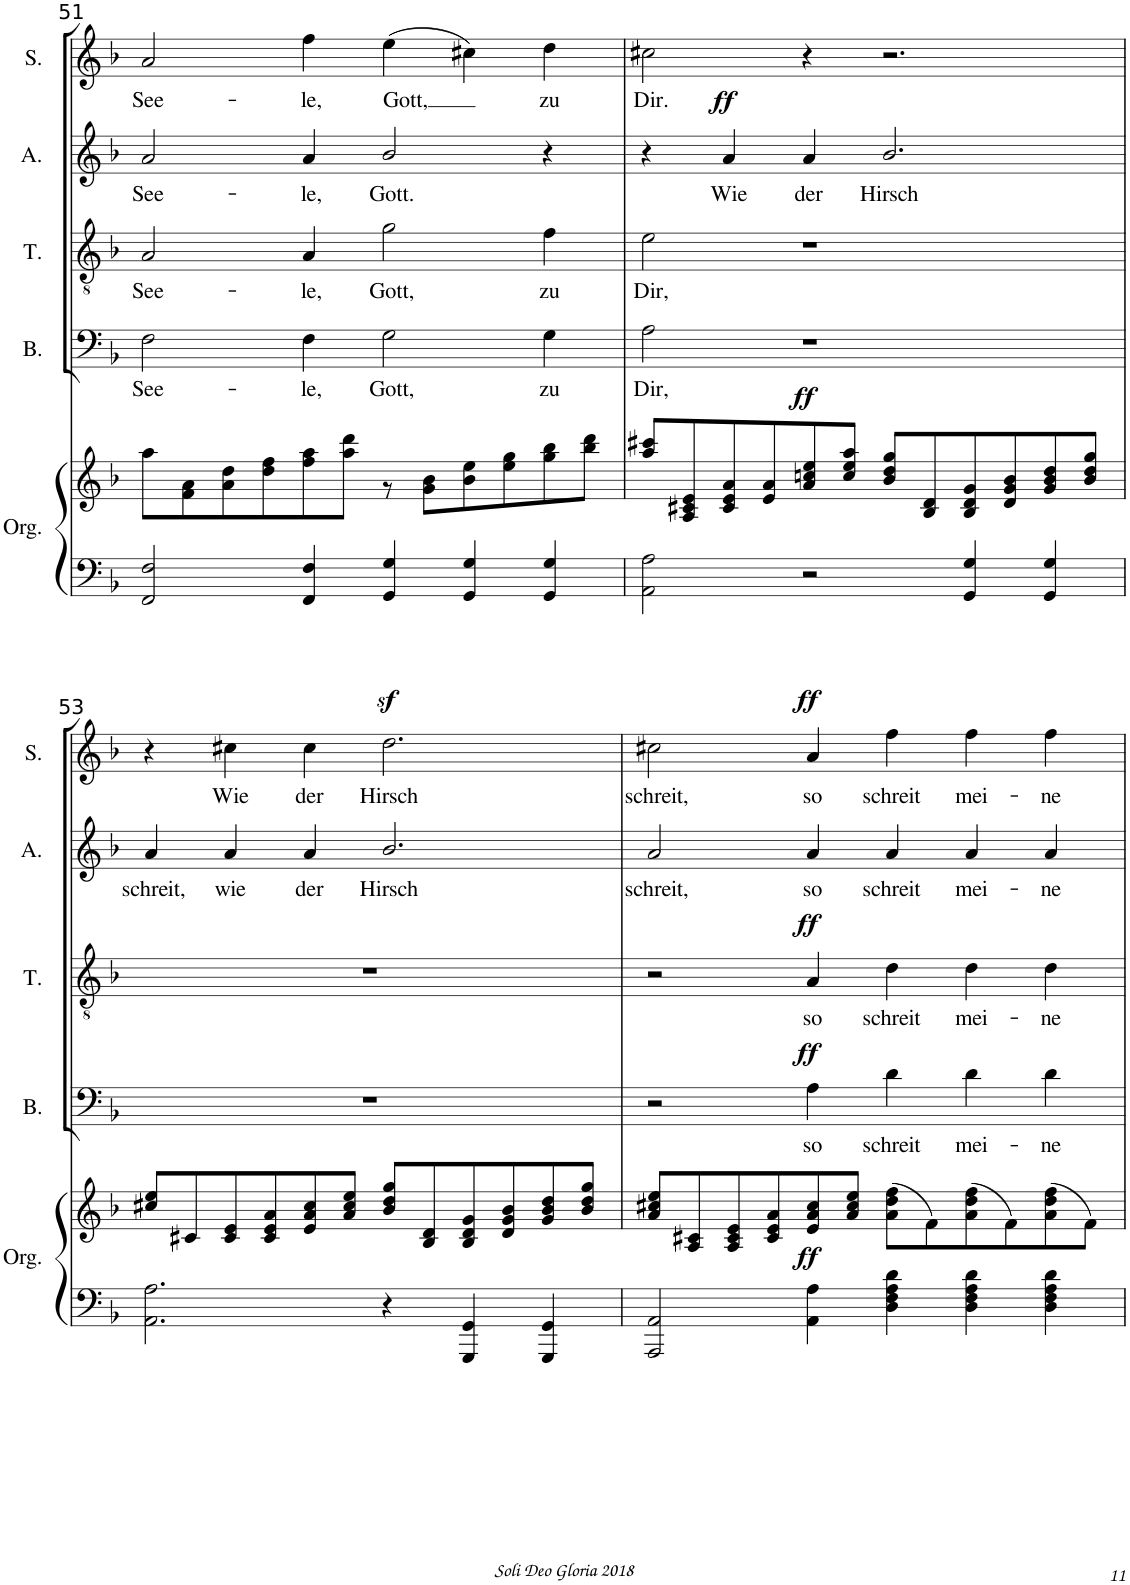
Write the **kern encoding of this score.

**kern	**kern	**dynam	**kern	**text	**dynam	**kern	**text	**dynam	**kern	**text	**dynam	**kern	**text	**dynam
*part5	*part5	*part5	*part4	*part4	*part4	*part3	*part3	*part3	*part2	*part2	*part2	*part1	*part1	*part1
*staff6	*staff5	*staff5/6	*staff4	*staff4	*staff4	*staff3	*staff3	*staff3	*staff2	*staff2	*staff2	*staff1	*staff1	*staff1
*I"Orgue	*	*	*I"Bass	*	*	*I"Tenor	*	*	*I"Alti	*	*	*I"Soprano	*	*
*I'Org.	*	*	*I'B.	*	*	*I'T.	*	*	*I'A.	*	*	*I'S.	*	*
!!LO:PB:g=z
*clefF4	*clefG2	*	*clefF4	*	*	*clefGv2	*	*	*clefG2	*	*	*clefG2	*	*
*k[b-]	*k[b-]	*	*k[b-]	*	*	*k[b-]	*	*	*k[b-]	*	*	*k[b-]	*	*
*F:	*F:	*	*F:	*	*	*	*	*	*F:	*	*	*F:	*	*
*M6/4	*M6/4	*	*M6/4	*	*	*M6/4	*	*	*M6/4	*	*	*M6/4	*	*
=51	=51	=51	=51	=51	=51	=51	=51	=51	=51	=51	=51	=51	=51	=51
*	*^	*	*	*	*	*	*	*	*	*	*	*	*	*
!	!	!	!	!	!LO:LY:b	!	!	!LO:LY:b	!	!	!LO:LY:b	!	!	!LO:LY:b	!
2FF/ 2F/	1.ryy	8aa\L	.	2F\	See-	.	2A/	See-	.	2a/	See-	.	2a/	See-	.
.	.	8f\ 8a\	.	.	.	.	.	.	.	.	.	.	.	.	.
.	.	8a\ 8dd\	.	.	.	.	.	.	.	.	.	.	.	.	.
.	.	8dd\ 8ff\	.	.	.	.	.	.	.	.	.	.	.	.	.
!	!	!	!	!	!LO:LY:b	!	!	!LO:LY:b	!	!	!LO:LY:b	!	!	!LO:LY:b	!
4FF/ 4F/	.	8ff\ 8aa\	.	4F\	-le,	.	4A/	-le,	.	4a/	-le,	.	4ff\	-le,	.
.	.	8aa\ 8ddd\J	.	.	.	.	.	.	.	.	.	.	.	.	.
!	!	!	!	!	!LO:LY:b	!	!	!LO:LY:b	!	!	!LO:LY:b	!	!	!LO:LY:b	!
4GG/ 4G/	.	8r	.	2G\	Gott,	.	2g\	Gott,	.	2b-/	Gott.	.	(>4ee\	Gott,	.
.	.	8g\ 8b-\L	.	.	.	.	.	.	.	.	.	.	.	.	.
4GG/ 4G/	.	8b-\ 8ee\	.	.	.	.	.	.	.	.	.	.	4cc#X\)	.	.
.	.	8ee\ 8gg\	.	.	.	.	.	.	.	.	.	.	.	.	.
!	!	!	!	!	!LO:LY:b	!	!	!LO:LY:b	!	!	!	!	!	!LO:LY:b	!
4GG/ 4G/	.	8gg\ 8bb-\	.	4G\	zu	.	4f\	zu	.	4r	.	.	4dd\	zu	.
.	.	8bb-\ 8ddd\J	.	.	.	.	.	.	.	.	.	.	.	.	.
=52	=52	=52	=52	=52	=52	=52	=52	=52	=52	=52	=52	=52	=52	=52	=52
!	!	!	!	!	!LO:LY:b	!	!	!LO:LY:b	!	!	!	!	!	!LO:LY:b	!
2AA\ 2A\	1.ryy	8aa/ 8ccc#X/L	.	2A\	Dir,	.	2e\	Dir,	.	4r	.	.	2cc#X\	Dir.	.
.	.	8A/ 8c#X/ 8e/	.	.	.	.	.	.	.	.	.	.	.	.	.
!	!	!	!	!	!	!	!	!	!	!	!LO:LY:b	!LO:DY:a	!	!	!
.	.	8c#/ 8e/ 8a/	.	.	.	.	.	.	.	4a/	Wie	ff	.	.	.
.	.	8e/ 8a/	.	.	.	.	.	.	.	.	.	.	.	.	.
!	!	!	!	!	!	!LO:DY:b	!	!	!	!	!LO:LY:b	!	!	!	!
2r	.	8a/ 8ccn/ 8ee/	.	1r	.	ff	1r	.	.	4a/	der	.	4r	.	.
.	.	8cc/ 8ee/ 8aa/J	.	.	.	.	.	.	.	.	.	.	.	.	.
!	!	!	!	!	!	!	!	!	!	!	!LO:LY:b	!	!	!	!
.	.	8b-/ 8dd/ 8gg/L	.	.	.	.	.	.	.	2.b-/	Hirsch	.	2.r	.	.
.	.	8B-/ 8d/	.	.	.	.	.	.	.	.	.	.	.	.	.
4GG/ 4G/	.	8B-/ 8d/ 8g/	.	.	.	.	.	.	.	.	.	.	.	.	.
.	.	8d/ 8g/ 8b-/	.	.	.	.	.	.	.	.	.	.	.	.	.
4GG/ 4G/	.	8g/ 8b-/ 8dd/	.	.	.	.	.	.	.	.	.	.	.	.	.
.	.	8b-/ 8dd/ 8gg/J	.	.	.	.	.	.	.	.	.	.	.	.	.
!!LO:LB:g=z
=53	=53	=53	=53	=53	=53	=53	=53	=53	=53	=53	=53	=53	=53	=53	=53
!	!	!	!	!	!	!	!	!	!	!	!LO:LY:b	!	!	!	!
2.AA\ 2.A\	1.ryy	8cc#X/ 8ee/L	.	1.r	.	.	1.r	.	.	4a/	schreit,	.	4r	.	.
.	.	8c#X/	.	.	.	.	.	.	.	.	.	.	.	.	.
!	!	!	!	!	!	!	!	!	!	!	!LO:LY:b	!	!	!LO:LY:b	!
.	.	8c#/ 8e/	.	.	.	.	.	.	.	4a/	wie	.	4cc#X\	Wie	.
.	.	8c#/ 8e/ 8a/	.	.	.	.	.	.	.	.	.	.	.	.	.
!	!	!	!	!	!	!	!	!	!	!	!LO:LY:b	!	!	!LO:LY:b	!
.	.	8e/ 8a/ 8cc#/	.	.	.	.	.	.	.	4a/	der	.	4cc#\	der	.
.	.	8a/ 8cc#/ 8ee/J	.	.	.	.	.	.	.	.	.	.	.	.	.
!	!	!	!	!	!	!	!	!	!	!	!LO:LY:b	!	!	!LO:LY:b	!
4r	.	8b-/ 8dd/ 8gg/L	.	.	.	.	.	.	.	2.b-/	Hirsch	.	2.ddz>\	Hirsch	.
.	.	8B-/ 8d/	.	.	.	.	.	.	.	.	.	.	.	.	.
4GGG/ 4GG/	.	8B-/ 8d/ 8g/	.	.	.	.	.	.	.	.	.	.	.	.	.
.	.	8d/ 8g/ 8b-/	.	.	.	.	.	.	.	.	.	.	.	.	.
4GGG/ 4GG/	.	8g/ 8b-/ 8dd/	.	.	.	.	.	.	.	.	.	.	.	.	.
.	.	8b-/ 8dd/ 8gg/J	.	.	.	.	.	.	.	.	.	.	.	.	.
=54	=54	=54	=54	=54	=54	=54	=54	=54	=54	=54	=54	=54	=54	=54	=54
!	!	!	!	!	!	!	!	!	!	!	!LO:LY:b	!	!	!LO:LY:b	!
2AAA/ 2AA/	1.ryy	8a/ 8cc#X/ 8ee/L	.	2r	.	.	2r	.	.	2a/	schreit,	.	2cc#X\	schreit,	.
.	.	8A/ 8c#X/	.	.	.	.	.	.	.	.	.	.	.	.	.
.	.	8A/ 8c#/ 8e/	.	.	.	.	.	.	.	.	.	.	.	.	.
.	.	8c#/ 8e/ 8a/	.	.	.	.	.	.	.	.	.	.	.	.	.
!	!	!	!LO:DY:b	!	!LO:LY:b	!LO:DY:a	!	!LO:LY:b	!LO:DY:a	!	!LO:LY:b	!	!	!LO:LY:b	!LO:DY:a
4AA\ 4A\	.	8e/ 8a/ 8cc#/	ff	4A\	so	ff	4A/	so	ff	4a/	so	.	4a/	so	ff
.	.	8a/ 8cc#/ 8ee/J	.	.	.	.	.	.	.	.	.	.	.	.	.
!	!	!	!	!	!LO:LY:b	!	!	!LO:LY:b	!	!	!LO:LY:b	!	!	!LO:LY:b	!
4D\ 4F\ 4A\ 4d\	.	(>8a\ 8dd\ 8ff\L	.	4d\	schreit	.	4d\	schreit	.	4a/	schreit	.	4ff\	schreit	.
.	.	8f\)	.	.	.	.	.	.	.	.	.	.	.	.	.
!	!	!	!	!	!LO:LY:b	!	!	!LO:LY:b	!	!	!LO:LY:b	!	!	!LO:LY:b	!
4D\ 4F\ 4A\ 4d\	.	(>8a\ 8dd\ 8ff\	.	4d\	mei-	.	4d\	mei-	.	4a/	mei-	.	4ff\	mei-	.
.	.	8f\)	.	.	.	.	.	.	.	.	.	.	.	.	.
!	!	!	!	!	!LO:LY:b	!	!	!LO:LY:b	!	!	!LO:LY:b	!	!	!LO:LY:b	!
4D\ 4F\ 4A\ 4d\	.	(>8a\ 8dd\ 8ff\	.	4d\	-ne	.	4d\	-ne	.	4a/	-ne	.	4ff\	-ne	.
.	.	8f\J)	.	.	.	.	.	.	.	.	.	.	.	.	.
*	*v	*v	*	*	*	*	*	*	*	*	*	*	*	*	*
=	=	=	=	=	=	=	=	=	=	=	=	=	=	=
*-	*-	*-	*-	*-	*-	*-	*-	*-	*-	*-	*-	*-	*-	*-
